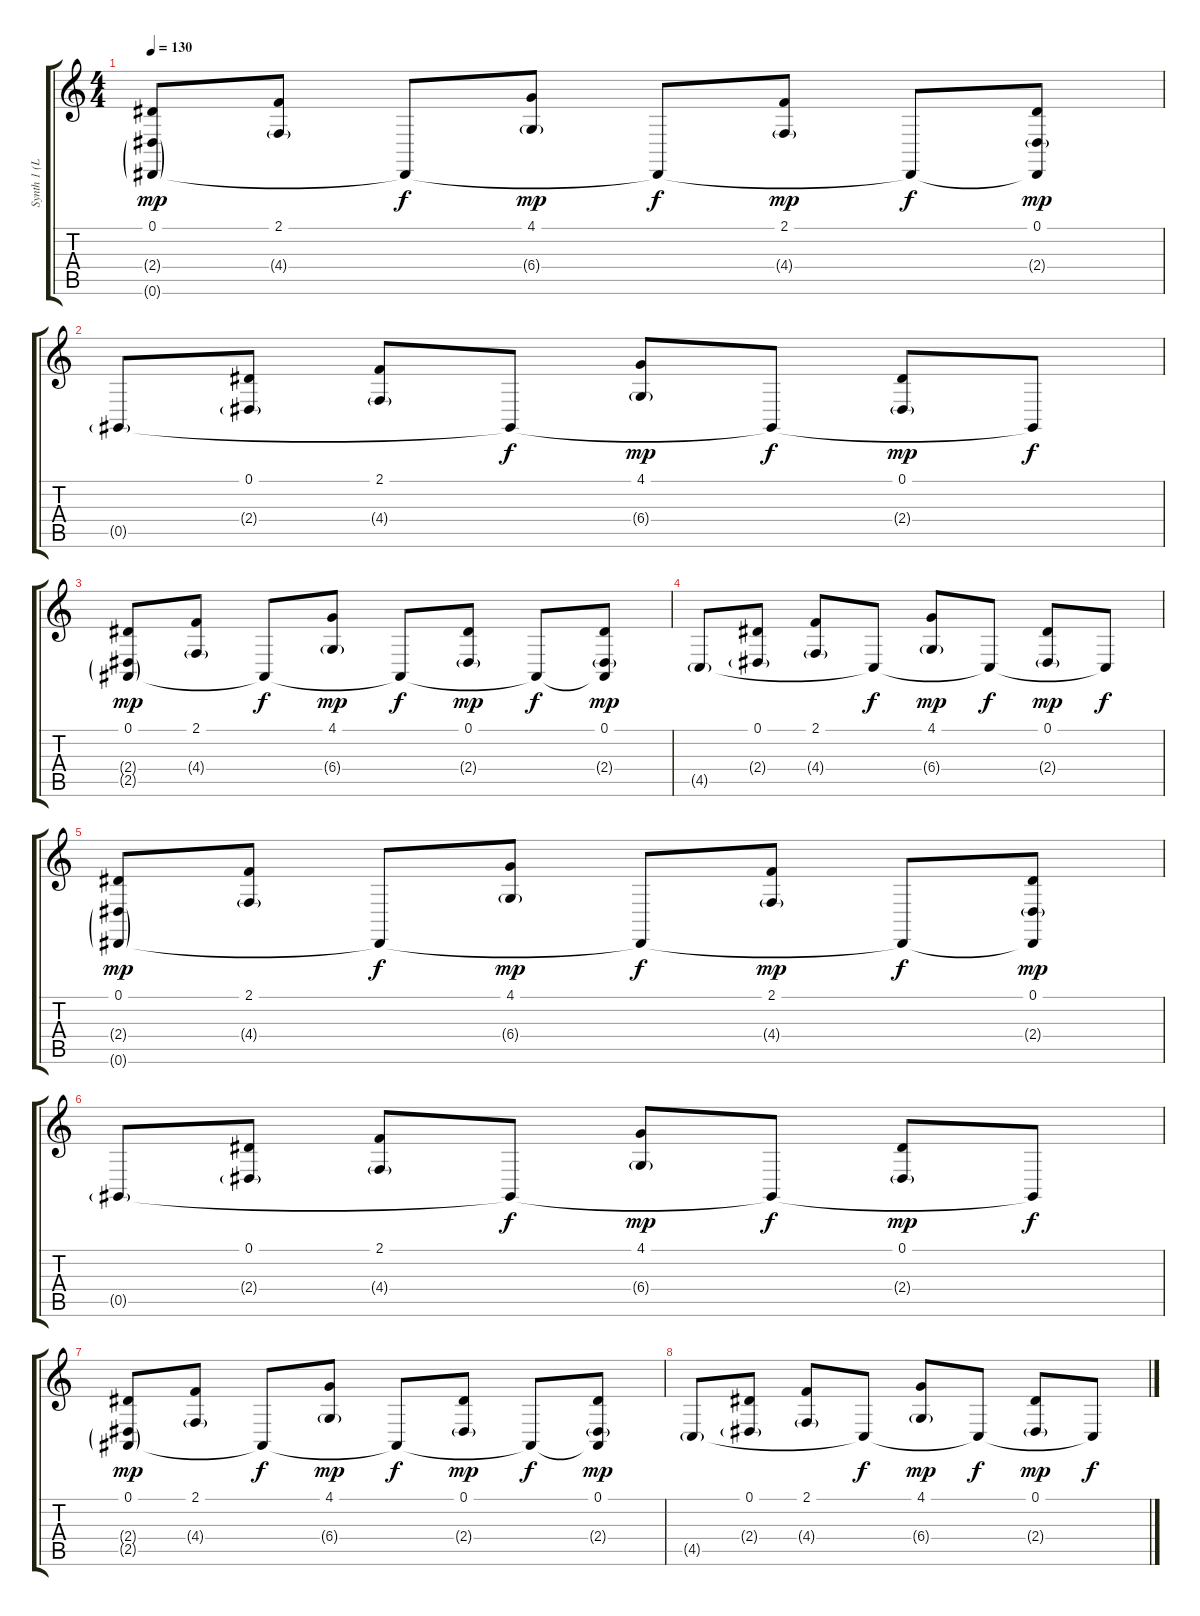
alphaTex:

\track ("Synth 1 (Lead)" "Synth 1 (L") {instrument lead2sawtooth}
\staff {score tabs}
\tuning (Eb4 Bb3 Gb3 Db3 Ab2 Eb2) {hide}
\ts (4 4)
\tempo 130
\clef g2
\ks c
(0.1 2.4{g} 0.6{g}).8{dy mp} (2.1 4.4{g}).8 0.6{t}.8{dy f} (4.1 6.4{g}).8{dy mp} 0.6{t}.8{dy f} (2.1 4.4{g}).8{dy mp} 0.6{t}.8{dy f} (0.1 2.4{g} 0.6{t}).8{dy mp} |
0.5{g}.8 (0.1 2.4{g}).8 (2.1 4.4{g}).8 0.5{t}.8{dy f} (4.1 6.4{g}).8{dy mp} 0.5{t}.8{dy f} (0.1 2.4{g}).8{dy mp} 0.5{t}.8{dy f} |
(0.1 2.4{g} 2.5{g}).8{dy mp} (2.1 4.4{g}).8 2.5{t}.8{dy f} (4.1 6.4{g}).8{dy mp} 2.5{t}.8{dy f} (0.1 2.4{g}).8{dy mp} 2.5{t}.8{dy f} (0.1 2.4{g} 2.5{t}).8{dy mp} |
4.5{g}.8 (0.1 2.4{g}).8 (2.1 4.4{g}).8 4.5{t}.8{dy f} (4.1 6.4{g}).8{dy mp} 4.5{t}.8{dy f} (0.1 2.4{g}).8{dy mp} 4.5{t}.8{dy f} |
(0.1 2.4{g} 0.6{g}).8{dy mp} (2.1 4.4{g}).8 0.6{t}.8{dy f} (4.1 6.4{g}).8{dy mp} 0.6{t}.8{dy f} (2.1 4.4{g}).8{dy mp} 0.6{t}.8{dy f} (0.1 2.4{g} 0.6{t}).8{dy mp} |
0.5{g}.8 (0.1 2.4{g}).8 (2.1 4.4{g}).8 0.5{t}.8{dy f} (4.1 6.4{g}).8{dy mp} 0.5{t}.8{dy f} (0.1 2.4{g}).8{dy mp} 0.5{t}.8{dy f} |
(0.1 2.4{g} 2.5{g}).8{dy mp} (2.1 4.4{g}).8 2.5{t}.8{dy f} (4.1 6.4{g}).8{dy mp} 2.5{t}.8{dy f} (0.1 2.4{g}).8{dy mp} 2.5{t}.8{dy f} (0.1 2.4{g} 2.5{t}).8{dy mp} |
4.5{g}.8 (0.1 2.4{g}).8 (2.1 4.4{g}).8 4.5{t}.8{dy f} (4.1 6.4{g}).8{dy mp} 4.5{t}.8{dy f} (0.1 2.4{g}).8{dy mp} 4.5{t}.8{dy f}
